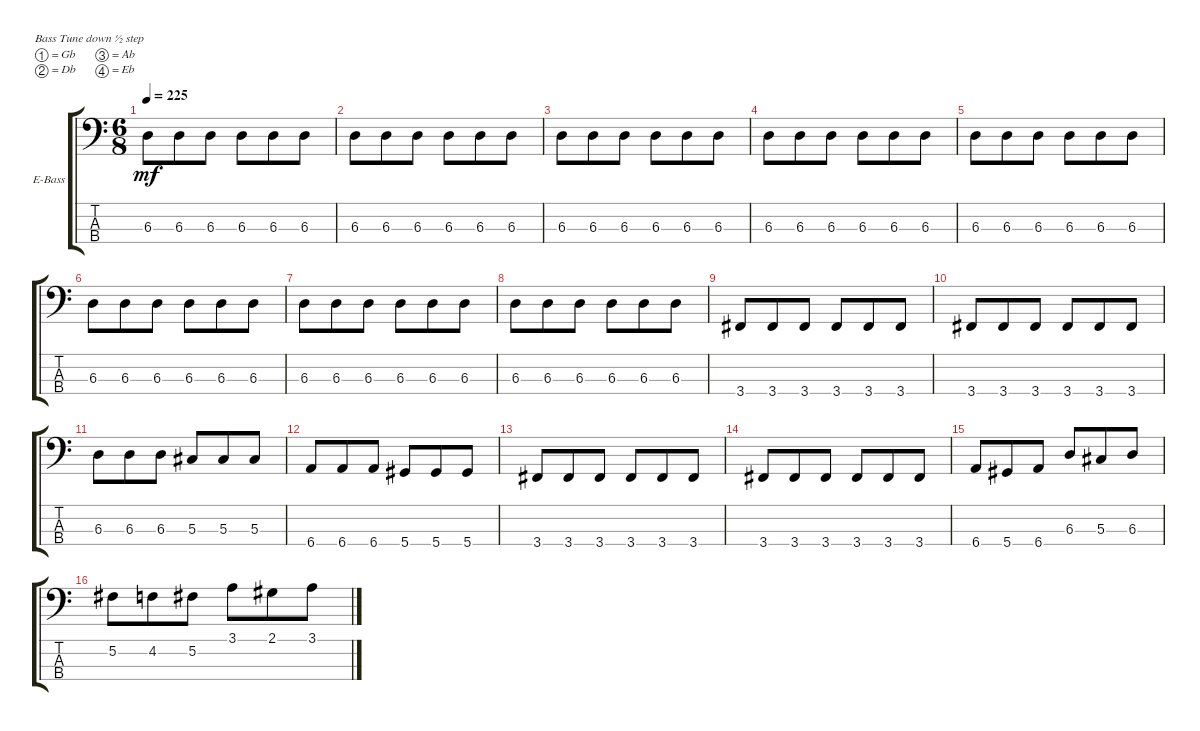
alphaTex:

\bracketExtendMode groupsimilarinstruments
\firstSystemTrackNameOrientation horizontal
\otherSystemsTrackNameOrientation horizontal
\track ("Electric Bass" "E-Bass") {solo instrument electricbassfinger}
\staff {score tabs}
\tuning (Gb2 Db2 Ab1 Eb1)
\ts (6 8)
\tempo 225
\clef f4
\ks c
6.3.8{dy mf} 6.3.8 6.3.8 6.3.8 6.3.8 6.3.8 |
6.3.8 6.3.8 6.3.8 6.3.8 6.3.8 6.3.8 |
6.3.8 6.3.8 6.3.8 6.3.8 6.3.8 6.3.8 |
6.3.8 6.3.8 6.3.8 6.3.8 6.3.8 6.3.8 |
6.3.8 6.3.8 6.3.8 6.3.8 6.3.8 6.3.8 |
6.3.8 6.3.8 6.3.8 6.3.8 6.3.8 6.3.8 |
6.3.8 6.3.8 6.3.8 6.3.8 6.3.8 6.3.8 |
6.3.8 6.3.8 6.3.8 6.3.8 6.3.8 6.3.8 |
3.4.8 3.4.8 3.4.8 3.4.8 3.4.8 3.4.8 |
3.4.8 3.4.8 3.4.8 3.4.8 3.4.8 3.4.8 |
6.3.8 6.3.8 6.3.8 5.3.8 5.3.8 5.3.8 |
6.4.8 6.4.8 6.4.8 5.4.8 5.4.8 5.4.8 |
3.4.8 3.4.8 3.4.8 3.4.8 3.4.8 3.4.8 |
3.4.8 3.4.8 3.4.8 3.4.8 3.4.8 3.4.8 |
6.4.8 5.4.8 6.4.8 6.3.8 5.3.8 6.3.8 |
5.2.8 4.2.8 5.2.8 3.1.8 2.1.8 3.1.8
